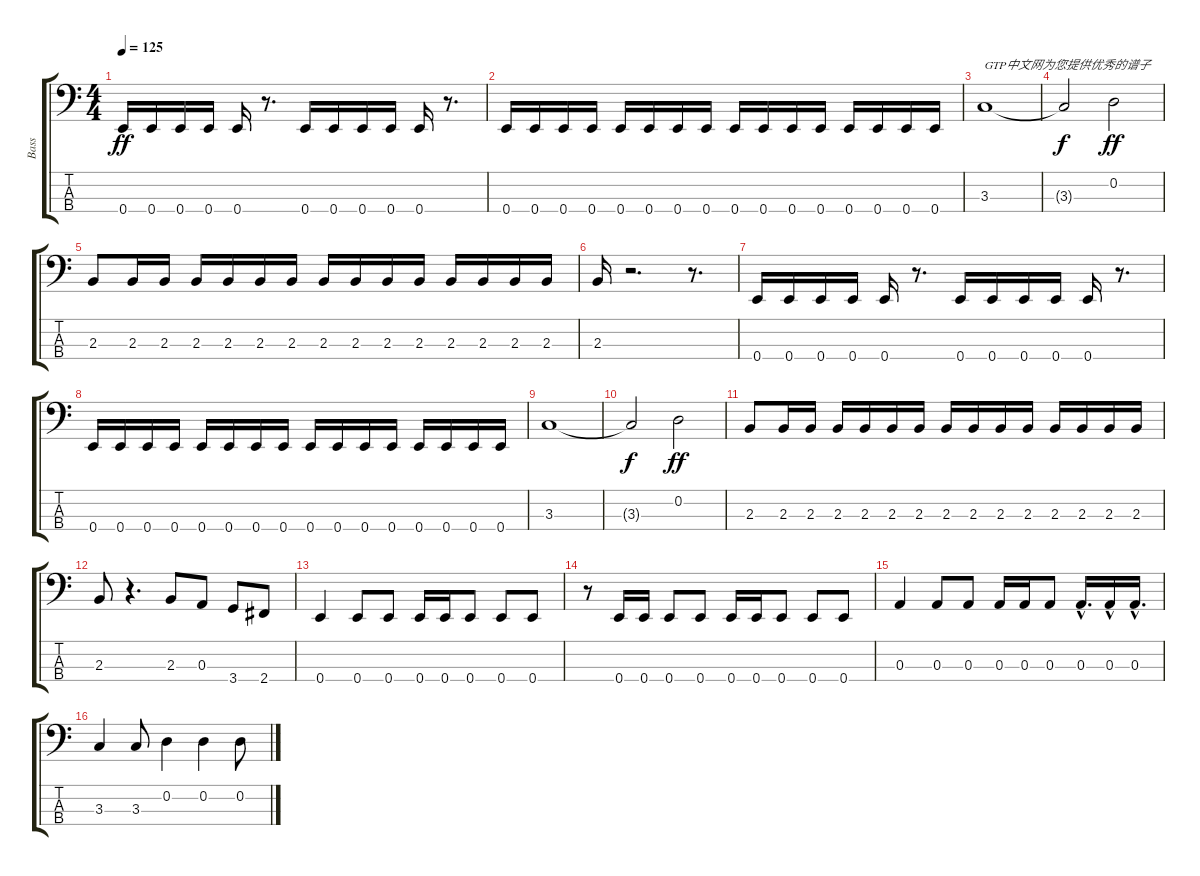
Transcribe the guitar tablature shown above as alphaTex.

\track ("Bass" "Bass") {instrument electricbassfinger}
\staff {score tabs}
\tuning (G2 D2 A1 E1) {hide}
\ts (4 4)
\tempo 125
\clef f4
\ks c
0.4.16{dy ff instrument electricbassfinger} 0.4.16 0.4.16 0.4.16 0.4.16 r.8{d} 0.4.16 0.4.16 0.4.16 0.4.16 0.4.16 r.8{d} |
0.4.16 0.4.16 0.4.16 0.4.16 0.4.16 0.4.16 0.4.16 0.4.16 0.4.16 0.4.16 0.4.16 0.4.16 0.4.16 0.4.16 0.4.16 0.4.16 |
3.3.1{txt "GTP中文网为您提供优秀的谱子"} |
3.3{t}.2{dy f} 0.2.2{dy ff} |
2.3.8 2.3.16 2.3.16 2.3.16 2.3.16 2.3.16 2.3.16 2.3.16 2.3.16 2.3.16 2.3.16 2.3.16 2.3.16 2.3.16 2.3.16 |
2.3.16 r.2{d} r.8{d} |
0.4.16 0.4.16 0.4.16 0.4.16 0.4.16 r.8{d} 0.4.16 0.4.16 0.4.16 0.4.16 0.4.16 r.8{d} |
0.4.16 0.4.16 0.4.16 0.4.16 0.4.16 0.4.16 0.4.16 0.4.16 0.4.16 0.4.16 0.4.16 0.4.16 0.4.16 0.4.16 0.4.16 0.4.16 |
3.3.1 |
3.3{t}.2{dy f} 0.2.2{dy ff} |
2.3.8 2.3.16 2.3.16 2.3.16 2.3.16 2.3.16 2.3.16 2.3.16 2.3.16 2.3.16 2.3.16 2.3.16 2.3.16 2.3.16 2.3.16 |
2.3.8 r.4{d} 2.3.8 0.3.8 3.4.8 2.4.8 |
0.4.4 0.4.8 0.4.8 0.4.16 0.4.16 0.4.8 0.4.8 0.4.8 |
r.8 0.4.16 0.4.16 0.4.8 0.4.8 0.4.16 0.4.16 0.4.8 0.4.8 0.4.8 |
0.3.4 0.3.8 0.3.8 0.3.16 0.3.16 0.3.8 0.3{hac}.16{d} 0.3{hac}.16 0.3{hac}.16{d} |
3.3.4 3.3.8 0.2.4 0.2.4 0.2.8
